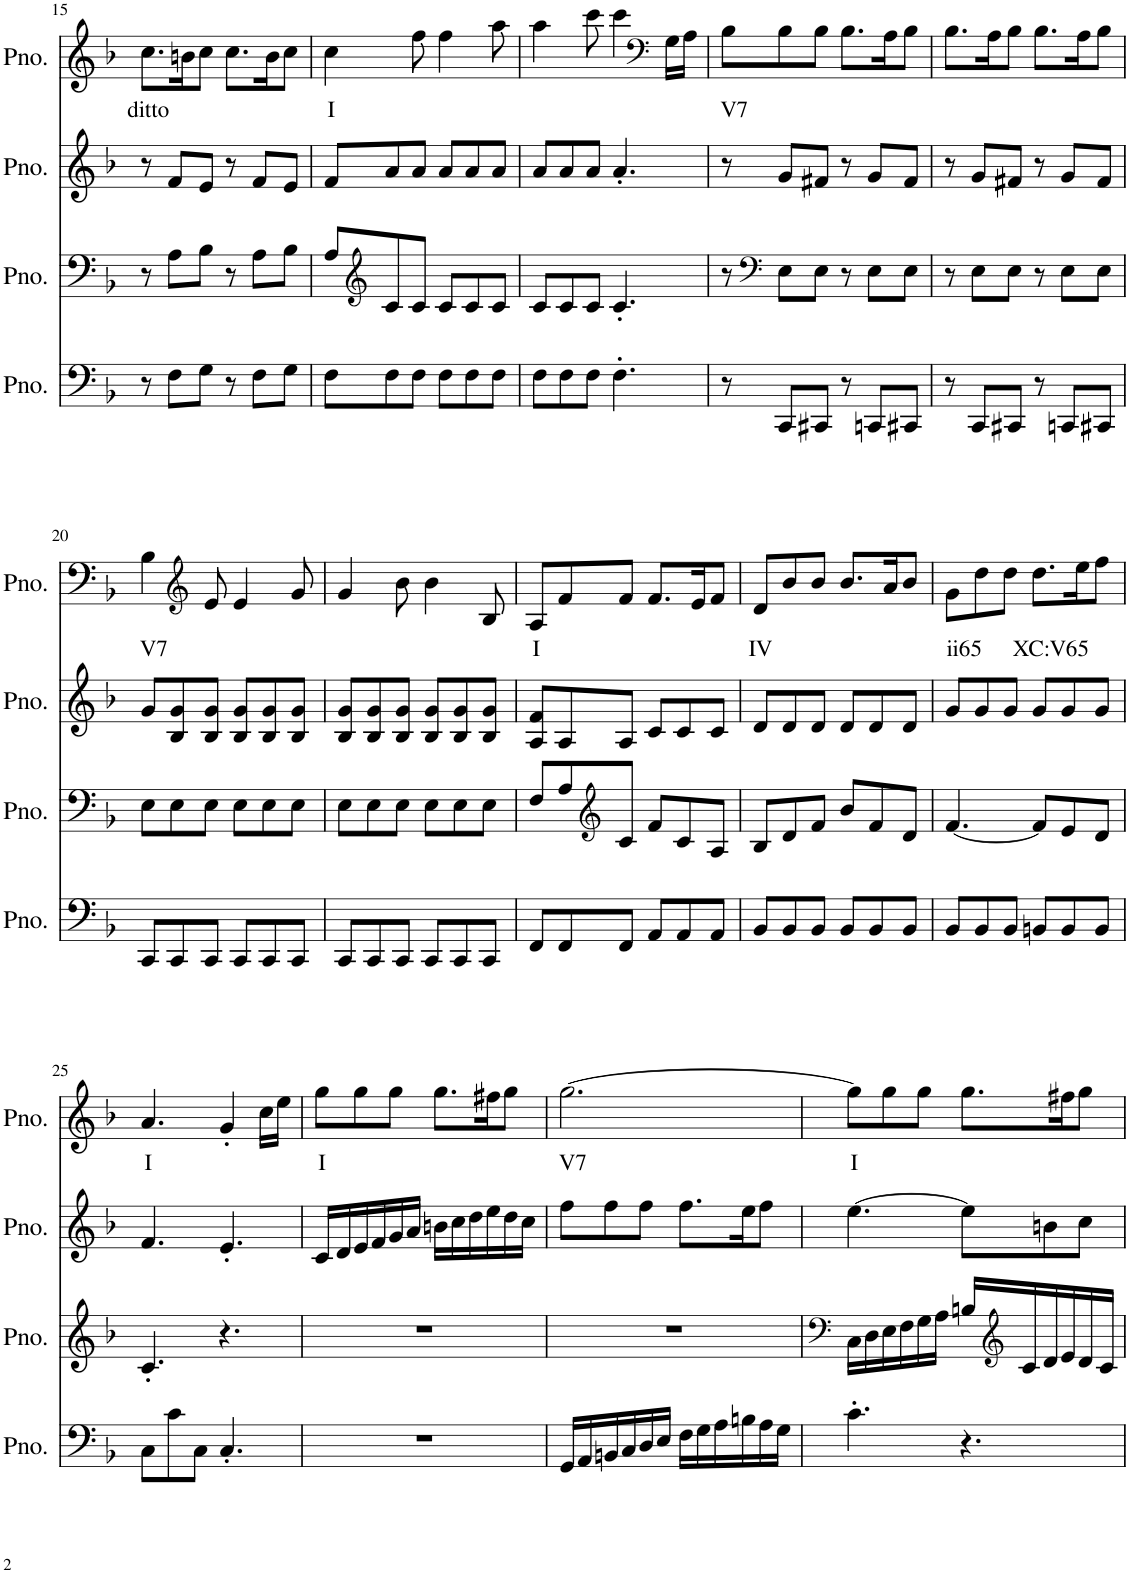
**kern	**kern	**kern	**kern	**text
*part4	*part3	*part2	*part1	*part1
*staff4	*staff3	*staff2	*staff1	*staff1
*I"Piano	*I"Piano	*I"Piano	*I"Piano, MIDI File Track 4 Ch4	*
*I'Pno.	*I'Pno.	*I'Pno.	*I'Pno.	*
!!LO:PB:g=z
*clefF4	*clefF4	*clefG2	*clefG2	*
*k[b-]	*k[b-]	*k[b-]	*k[b-]	*
*M6/8	*M6/8	*M6/8	*M6/8	*
=15	=15	=15	=15	=15
!	!	!	!	!LO:LY:b
8r	8r	8r	8.cc\L	ditto
8F\L	8A\L	8f/L	.	.
.	.	.	16bn\K	.
8G\J	8B-\J	8e/J	8cc\J	.
8r	8r	8r	8.cc\L	.
8F\L	8A\L	8f/L	.	.
.	.	.	16b\K	.
8G\J	8B-\J	8e/J	8cc\J	.
=16	=16	=16	=16	=16
!	!	!	!	!LO:LY:b
8F\L	8A/L	8f/L	4cc\	I
*	*clefG2	*	*	*
8F\	8c/	8a/	.	.
8F\J	8c/J	8a/J	8ff\	.
8F\L	8c/L	8a/L	4ff\	.
8F\	8c/	8a/	.	.
8F\J	8c/J	8a/J	8aa\	.
=17	=17	=17	=17	=17
8F\L	8c/L	8a/L	4aa\	.
8F\	8c/	8a/	.	.
8F\J	8c/J	8a/J	8ccc\	.
4.F'\	4.c'/	4.a'/	4ccc\	.
*	*	*	*clefF4	*
.	.	.	16G\LL	.
.	.	.	16A\JJ	.
=18	=18	=18	=18	=18
!	!	!	!	!LO:LY:b
8r	8r	8r	8B-\L	V7
*	*clefF4	*	*	*
8CC/L	8E\L	8g/L	8B-\	.
8CC#X/J	8E\J	8f#X/J	8B-\J	.
8r	8r	8r	8.B-\L	.
8CCn/L	8E\L	8g/L	.	.
.	.	.	16A\K	.
8CC#X/J	8E\J	8f#/J	8B-\J	.
=19	=19	=19	=19	=19
8r	8r	8r	8.B-\L	.
8CC/L	8E\L	8g/L	.	.
.	.	.	16A\K	.
8CC#X/J	8E\J	8f#X/J	8B-\J	.
8r	8r	8r	8.B-\L	.
8CCn/L	8E\L	8g/L	.	.
.	.	.	16A\K	.
8CC#X/J	8E\J	8f#/J	8B-\J	.
!!LO:LB:g=z
=20	=20	=20	=20	=20
!	!	!	!	!LO:LY:b
8CC/L	8E\L	8g/L	4B-\	V7
8CC/	8E\	8B-/ 8g/	.	.
*	*	*	*clefG2	*
8CC/J	8E\J	8B-/ 8g/J	8e/	.
8CC/L	8E\L	8B-/ 8g/L	4e/	.
8CC/	8E\	8B-/ 8g/	.	.
8CC/J	8E\J	8B-/ 8g/J	8g/	.
=21	=21	=21	=21	=21
8CC/L	8E\L	8B-/ 8g/L	4g/	.
8CC/	8E\	8B-/ 8g/	.	.
8CC/J	8E\J	8B-/ 8g/J	8b-\	.
8CC/L	8E\L	8B-/ 8g/L	4b-\	.
8CC/	8E\	8B-/ 8g/	.	.
8CC/J	8E\J	8B-/ 8g/J	8B-/	.
=22	=22	=22	=22	=22
!	!	!	!	!LO:LY:b
8FF/L	8F/L	8A/ 8f/L	8A/L	I
8FF/	8A/	8A/	8f/	.
*	*clefG2	*	*	*
8FF/J	8c/J	8A/J	8f/J	.
8AA/L	8f/L	8c/L	8.f/L	.
8AA/	8c/	8c/	.	.
.	.	.	16e/K	.
8AA/J	8A/J	8c/J	8f/J	.
=23	=23	=23	=23	=23
!	!	!	!	!LO:LY:b
8BB-/L	8B-/L	8d/L	8d/L	IV
8BB-/	8d/	8d/	8b-/	.
8BB-/J	8f/J	8d/J	8b-/J	.
8BB-/L	8b-/L	8d/L	8.b-/L	.
8BB-/	8f/	8d/	.	.
.	.	.	16a/K	.
8BB-/J	8d/J	8d/J	8b-/J	.
=24	=24	=24	=24	=24
!	!	!	!	!LO:LY:b
8BB-/L	[4.f/	8g/L	8g\L	ii65
8BB-/	.	8g/	8dd\	.
8BB-/J	.	8g/J	8dd\J	.
!	!	!	!	!LO:LY:b
8BBn/L	8f/L]	8g/L	8.dd\L	XC:V65
8BB/	8e/	8g/	.	.
.	.	.	16ee\K	.
8BB/J	8d/J	8g/J	8ff\J	.
!!LO:LB:g=z
=25	=25	=25	=25	=25
!	!	!	!	!LO:LY:b
8C\L	4.c'/	4.f/	4.a/	I
8c\	.	.	.	.
8C\J	.	.	.	.
4.C'/	4.r	4.e'/	4g'/	.
.	.	.	16cc\LL	.
.	.	.	16ee\JJ	.
=26	=26	=26	=26	=26
!	!	!	!	!LO:LY:b
2.r	2.r	16c/LL	8gg\L	I
.	.	16d/	.	.
.	.	16e/	8gg\	.
.	.	16f/	.	.
.	.	16g/	8gg\J	.
.	.	16a/JJ	.	.
.	.	16bn\LL	8.gg\L	.
.	.	16cc\	.	.
.	.	16dd\	.	.
.	.	16ee\	16ff#X\K	.
.	.	16dd\	8gg\J	.
.	.	16cc\JJ	.	.
=27	=27	=27	=27	=27
!	!	!	!	!LO:LY:b
16GG/LL	2.r	8ff\L	[2.gg\	V7
16AA/	.	.	.	.
16BBn/	.	8ff\	.	.
16C/	.	.	.	.
16D/	.	8ff\J	.	.
16E/JJ	.	.	.	.
16F\LL	.	8.ff\L	.	.
16G\	.	.	.	.
16A\	.	.	.	.
16Bn\	.	16ee\K	.	.
16A\	.	8ff\J	.	.
16G\JJ	.	.	.	.
=28	=28	=28	=28	=28
*	*clefF4	*	*	*
!	!	!	!	!LO:LY:b
4.c'\	16C\LL	[4.ee\	8gg\L]	I
.	16D\	.	.	.
.	16E\	.	8gg\	.
.	16F\	.	.	.
.	16G\	.	8gg\J	.
.	16A\JJ	.	.	.
4.r	16Bn/LL	8ee\L]	8.gg\L	.
*	*clefG2	*	*	*
.	16c/	.	.	.
.	16d/	8bn\	.	.
.	16e/	.	16ff#X\K	.
.	16d/	8cc\J	8gg\J	.
.	16c/JJ	.	.	.
=	=	=	=	=
*-	*-	*-	*-	*-
